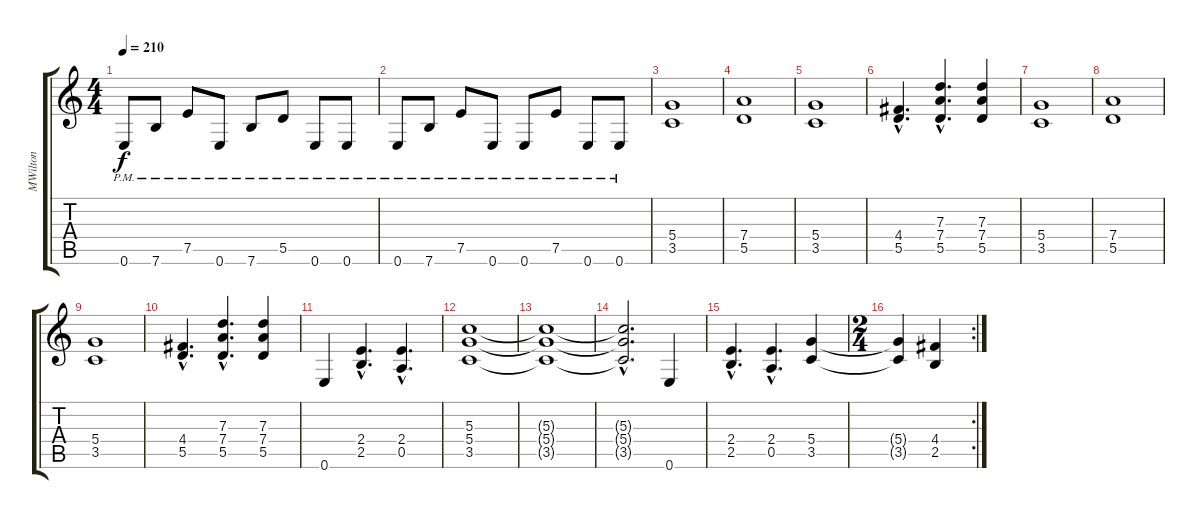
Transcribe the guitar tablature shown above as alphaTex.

\track ("MWilton" "MWilton") {instrument distortionguitar}
\staff {score tabs}
\tuning (E4 B3 G3 D3 A2 E2) {hide}
\ts (4 4)
\tempo 210
\clef g2
\ks c
0.6{pm}.8{dy f} 7.6{pm}.8 7.5{pm}.8 0.6{pm}.8 7.6{pm}.8 5.5{pm}.8 0.6{pm}.8 0.6{pm}.8 |
0.6{pm}.8 7.6{pm}.8 7.5{pm}.8 0.6{pm}.8 0.6{pm}.8 7.5{pm}.8 0.6{pm}.8 0.6{pm}.8 |
(5.4 3.5).1 |
(7.4 5.5).1 |
(5.4 3.5).1 |
(4.4{hac} 5.5{hac}).4{d} (7.3{hac} 7.4{hac} 5.5{hac}).4{d} (7.3 7.4 5.5).4 |
(5.4 3.5).1 |
(7.4 5.5).1 |
(5.4 3.5).1 |
(4.4{hac} 5.5{hac}).4{d} (7.3{hac} 7.4{hac} 5.5{hac}).4{d} (7.3 7.4 5.5).4 |
0.6.4 (2.4{hac} 2.5{hac}).4{d} (2.4{hac} 0.5{hac}).4{d} |
(5.3 5.4 3.5).1 |
(5.3{t} 5.4{t} 3.5{t}).1 |
(5.3{hac t} 5.4{hac t} 3.5{hac t}).2{d} 0.6.4 |
(2.4{hac} 2.5{hac}).4{d} (2.4{hac} 0.5{hac}).4{d} (5.4 3.5).4 |
\rc 2
\ts (2 4)
(5.4{t} 3.5{t}).4 (4.4 2.5).4
